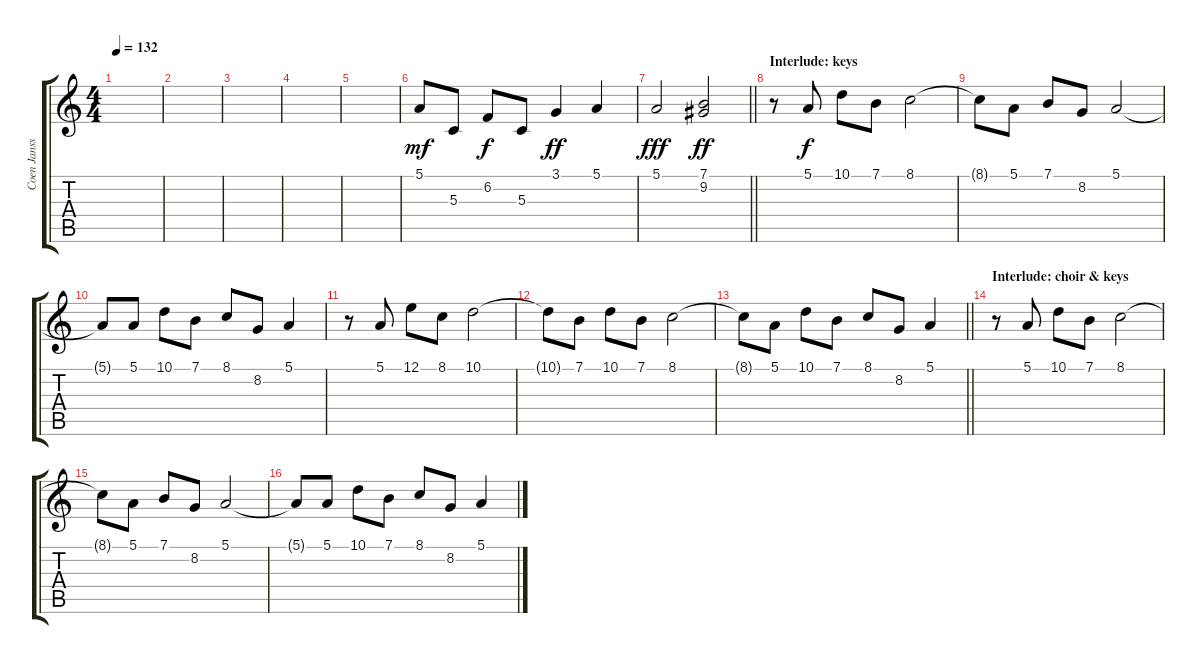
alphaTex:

\track ("Coen Janssen" "Coen Janss") {instrument stringensemble1}
\staff {score tabs}
\tuning (E4 B3 G3 D3 A2 E2) {hide}
\ts (4 4)
\tempo 132
\clef g2
\ks c
|
|
|
|
|
5.1.8{dy mf} 5.3.8 6.2.8{dy f} 5.3.8 3.1.4{dy ff} 5.1.4 |
\barLineRight lightlight
5.1.2{dy fff} (7.1 9.2).2{dy ff} |
\section ("" "Interlude: keys")
r.8{balance 4} 5.1.8{dy f} 10.1.8 7.1.8 8.1.2 |
8.1{t}.8 5.1.8 7.1.8 8.2.8 5.1.2 |
5.1{t}.8 5.1.8 10.1.8 7.1.8 8.1.8 8.2.8 5.1.4 |
r.8 5.1.8 12.1.8 8.1.8 10.1.2 |
10.1{t}.8 7.1.8 10.1.8 7.1.8 8.1.2 |
\barLineRight lightlight
8.1{t}.8 5.1.8 10.1.8 7.1.8 8.1.8 8.2.8 5.1.4 |
\section ("" "Interlude: choir & keys")
r.8 5.1.8 10.1.8 7.1.8 8.1.2 |
8.1{t}.8 5.1.8 7.1.8 8.2.8 5.1.2 |
5.1{t}.8 5.1.8 10.1.8 7.1.8 8.1.8 8.2.8 5.1.4
